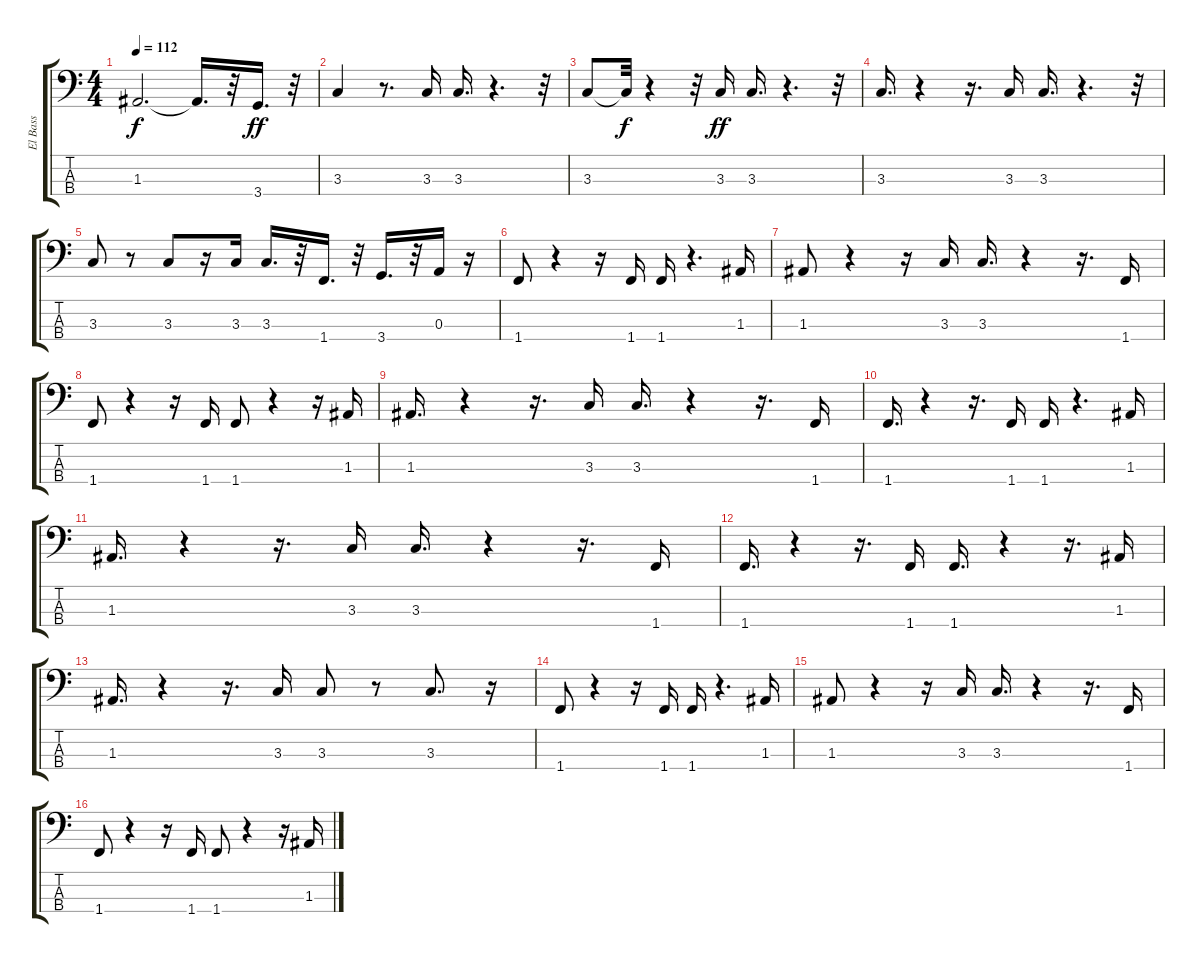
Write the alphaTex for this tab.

\track ("El Bass" "El Bass") {instrument electricbassfinger}
\staff {score tabs}
\tuning (G2 D2 A1 E1) {hide}
\ts (4 4)
\tempo 112
\clef f4
\ks c
1.3{t}.2{d dy f} 1.3{t}.16{d} r.32 3.4.16{d dy ff} r.32 |
3.3.4 r.8{d} 3.3.16 3.3.16{d} r.4{d} r.32 |
3.3.8 3.3{t}.32{dy f} r.4 r.32 3.3.16{dy ff} 3.3.16{d} r.4{d} r.32 |
3.3.16{d} r.4 r.16{d} 3.3.16 3.3.16{d} r.4{d} r.32 |
3.3.8 r.8 3.3.8 r.16 3.3.16 3.3.16{d} r.32 1.4.16{d} r.32 3.4.16{d} r.32 0.3.16 r.16 |
1.4.8 r.4 r.16 1.4.16 1.4.16 r.4{d} 1.3.16 |
1.3.8 r.4 r.16 3.3.16 3.3.16{d} r.4 r.16{d} 1.4.16 |
1.4.8 r.4 r.16 1.4.16 1.4.8 r.4 r.16 1.3.16 |
1.3.16{d} r.4 r.16{d} 3.3.16 3.3.16{d} r.4 r.16{d} 1.4.16 |
1.4.16{d} r.4 r.16{d} 1.4.16 1.4.16 r.4{d} 1.3.16 |
1.3.16{d} r.4 r.16{d} 3.3.16 3.3.16{d} r.4 r.16{d} 1.4.16 |
1.4.16{d} r.4 r.16{d} 1.4.16 1.4.16{d} r.4 r.16{d} 1.3.16 |
1.3.16{d} r.4 r.16{d} 3.3.16 3.3.8 r.8 3.3.8{d} r.16 |
1.4.8 r.4 r.16 1.4.16 1.4.16 r.4{d} 1.3.16 |
1.3.8 r.4 r.16 3.3.16 3.3.16{d} r.4 r.16{d} 1.4.16 |
1.4.8 r.4 r.16 1.4.16 1.4.8 r.4 r.16 1.3.16
